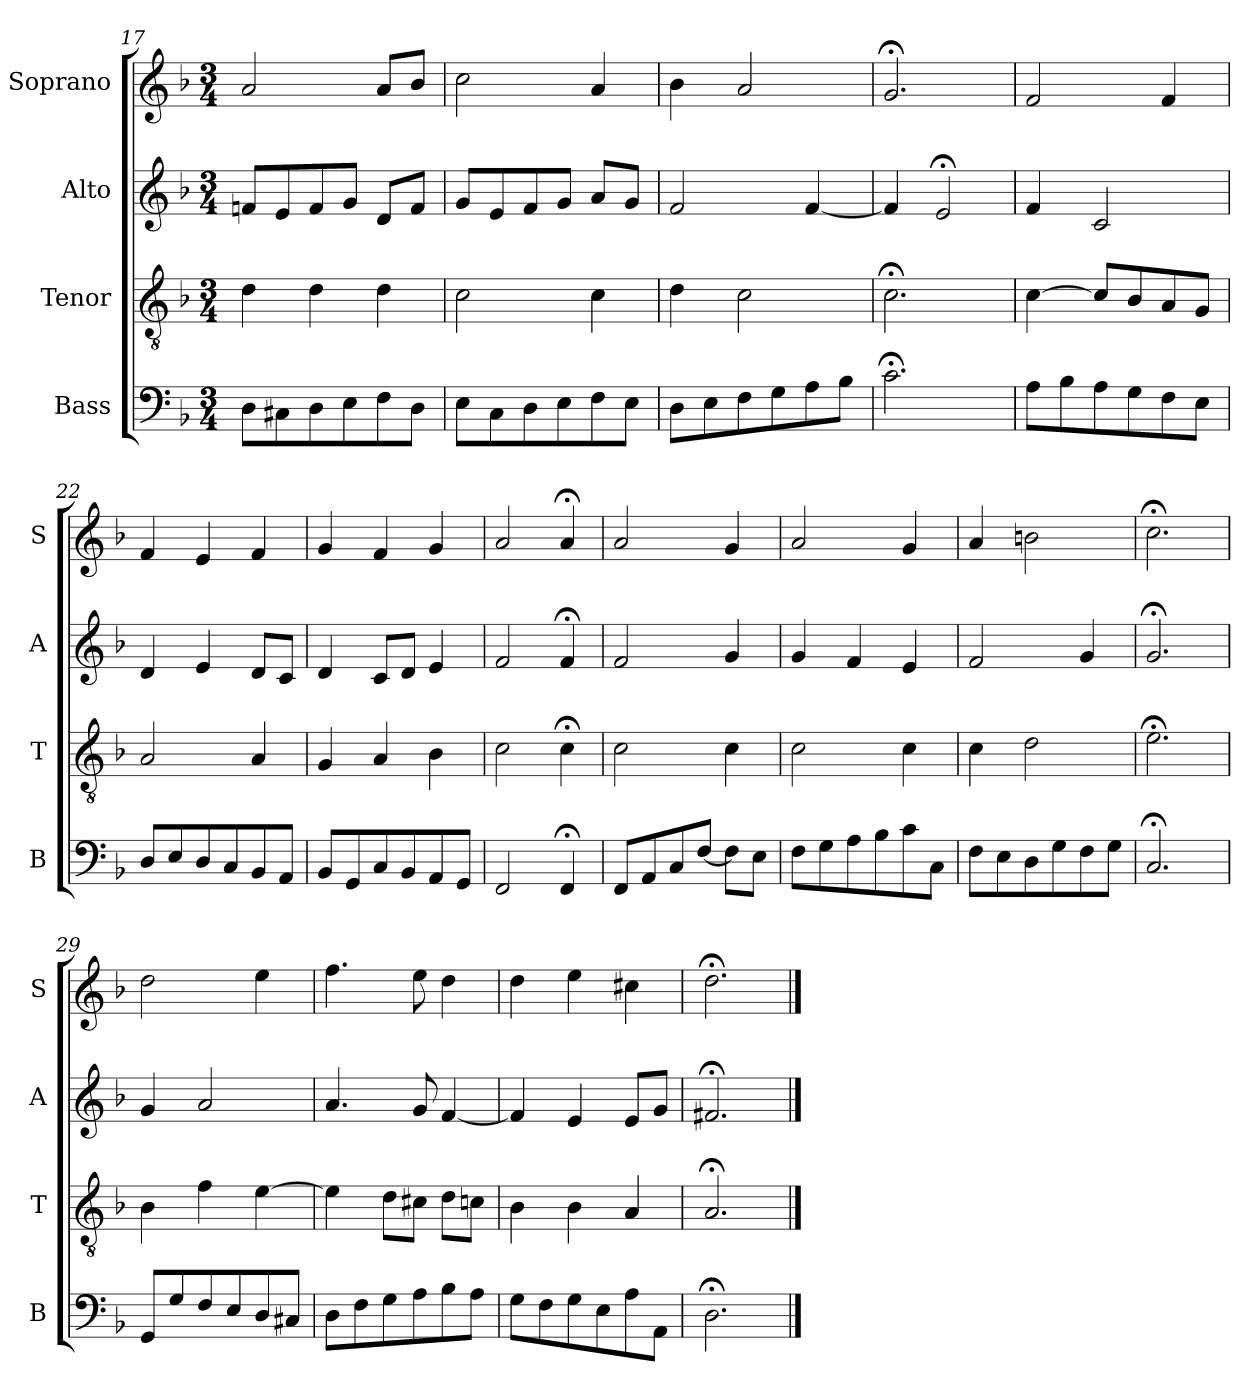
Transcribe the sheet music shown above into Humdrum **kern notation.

**kern	**kern	**kern	**kern
*part4	*part3	*part2	*part1
*staff4	*staff3	*staff2	*staff1
*I"Bass	*I"Tenor	*I"Alto	*I"Soprano
*I'B	*I'T	*I'A	*I'S
*clefF4	*clefGv2	*clefG2	*clefG2
*k[b-]	*k[b-]	*k[b-]	*k[b-]
*d:	*d:	*d:	*d:
*M3/4	*M3/4	*M3/4	*M3/4
=17	=17	=17	=17
8DL	4d	8fnL	2a
8C#X	.	8e	.
8D	4d	8f	.
8E	.	8gJ	.
8F	4d	8dL	8aL
8DJ	.	8fJ	8b-J
=18	=18	=18	=18
8EL	2c	8gL	2cc
8C	.	8e	.
8D	.	8f	.
8E	.	8gJ	.
8F	4c	8aL	4a
8EJ	.	8gJ	.
=19	=19	=19	=19
8DL	4d	2f	4b-
8E	.	.	.
8F	2c	.	2a
8G	.	.	.
8A	.	[4f	.
8B-J	.	.	.
=20	=20	=20	=20
2.c;<	2.c;<	4f]	2.g;<
.	.	2e;<	.
=21	=21	=21	=21
8AL	[4c	4f	2f
8B-	.	.	.
8A	8cL]	2c	.
8G	8B-	.	.
8F	8A	.	4f
8EJ	8GJ	.	.
=22	=22	=22	=22
8DL	2A	4d	4f
8E	.	.	.
8D	.	4e	4e
8C	.	.	.
8BB-	4A	8dL	4f
8AAJ	.	8cJ	.
=23	=23	=23	=23
8BB-L	4G	4d	4g
8GG	.	.	.
8C	4A	8cL	4f
8BB-	.	8dJ	.
8AA	4B-	4e	4g
8GGJ	.	.	.
=24	=24	=24	=24
2FF	2c	2f	2a
4FF;<	4c;<	4f;<	4a;<
=25	=25	=25	=25
8FFL	2c	2f	2a
8AA	.	.	.
8C	.	.	.
[8FJ	.	.	.
8FL]	4c	4g	4g
8EJ	.	.	.
=26	=26	=26	=26
8FL	2c	4g	2a
8G	.	.	.
8A	.	4f	.
8B-	.	.	.
8c	4c	4e	4g
8CJ	.	.	.
=27	=27	=27	=27
8FL	4c	2f	4a
8E	.	.	.
8D	2d	.	2bn
8G	.	.	.
8F	.	4g	.
8GJ	.	.	.
=28	=28	=28	=28
2.C;<	2.e;<	2.g;<	2.cc;<
=29	=29	=29	=29
8GGL	4B-	4g	2dd
8G	.	.	.
8F	4f	2a	.
8E	.	.	.
8D	[4e	.	4ee
8C#XJ	.	.	.
=30	=30	=30	=30
8DL	4e]	4.a	4.ff
8F	.	.	.
8G	8dL	.	.
8Ai	8c#XiJ	8gi	8eei
8B-	8dL	[4f	4dd
8AJ	8cnJ	.	.
=31	=31	=31	=31
8GL	4B-	4f]	4dd
8F	.	.	.
8G	4B-	4e	4ee
8E	.	.	.
8A	4A	8eL	4cc#X
8AAJ	.	8gJ	.
=32	=32	=32	=32
2.D;<	2.A;<	2.f#X;<	2.dd;<
==	==	==	==
*-	*-	*-	*-
